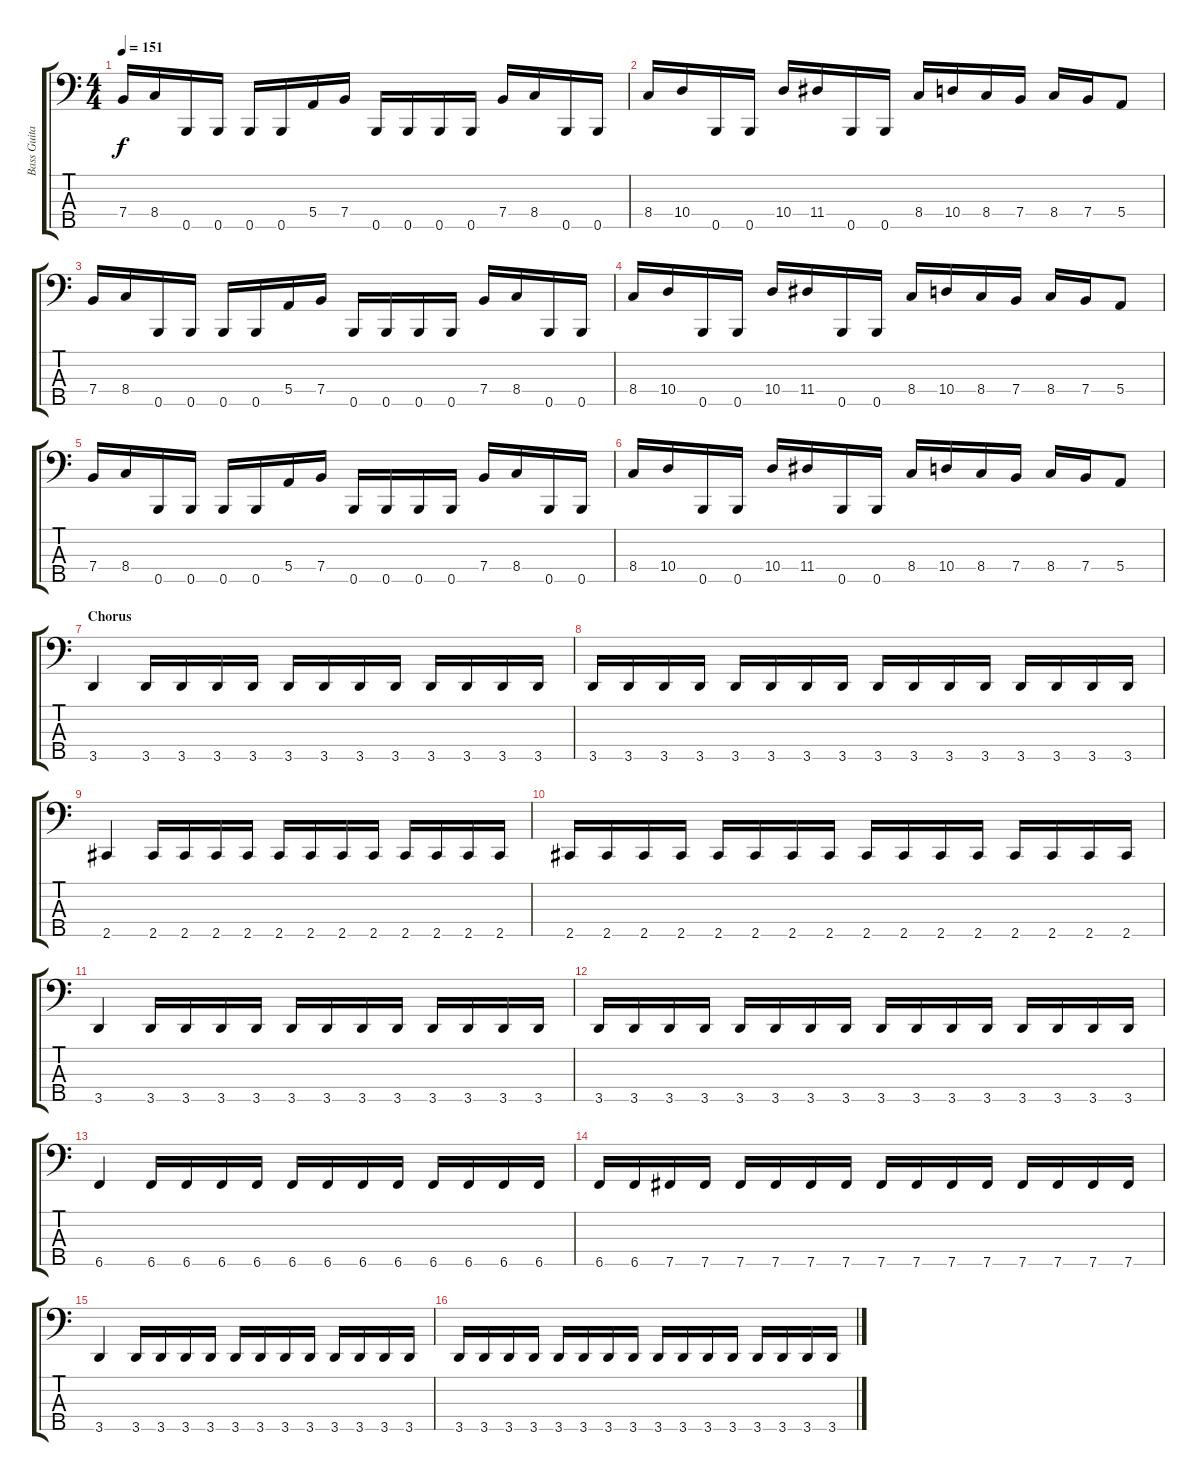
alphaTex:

\track ("Bass Guitar" "Bass Guita") {instrument electricbasspick}
\staff {score tabs}
\tuning (G2 D2 A1 E1 B0) {hide}
\ts (4 4)
\tempo 151
\clef f4
\ks c
7.4.16{dy f} 8.4.16 0.5.16 0.5.16 0.5.16 0.5.16 5.4.16 7.4.16 0.5.16 0.5.16 0.5.16 0.5.16 7.4.16 8.4.16 0.5.16 0.5.16 |
8.4.16 10.4.16 0.5.16 0.5.16 10.4.16 11.4.16 0.5.16 0.5.16 8.4.16 10.4.16 8.4.16 7.4.16 8.4.16 7.4.16 5.4.8 |
7.4.16 8.4.16 0.5.16 0.5.16 0.5.16 0.5.16 5.4.16 7.4.16 0.5.16 0.5.16 0.5.16 0.5.16 7.4.16 8.4.16 0.5.16 0.5.16 |
8.4.16 10.4.16 0.5.16 0.5.16 10.4.16 11.4.16 0.5.16 0.5.16 8.4.16 10.4.16 8.4.16 7.4.16 8.4.16 7.4.16 5.4.8 |
7.4.16 8.4.16 0.5.16 0.5.16 0.5.16 0.5.16 5.4.16 7.4.16 0.5.16 0.5.16 0.5.16 0.5.16 7.4.16 8.4.16 0.5.16 0.5.16 |
8.4.16 10.4.16 0.5.16 0.5.16 10.4.16 11.4.16 0.5.16 0.5.16 8.4.16 10.4.16 8.4.16 7.4.16 8.4.16 7.4.16 5.4.8 |
\section ("" "Chorus")
3.5.4 3.5.16 3.5.16 3.5.16 3.5.16 3.5.16 3.5.16 3.5.16 3.5.16 3.5.16 3.5.16 3.5.16 3.5.16 |
3.5.16 3.5.16 3.5.16 3.5.16 3.5.16 3.5.16 3.5.16 3.5.16 3.5.16 3.5.16 3.5.16 3.5.16 3.5.16 3.5.16 3.5.16 3.5.16 |
2.5.4 2.5.16 2.5.16 2.5.16 2.5.16 2.5.16 2.5.16 2.5.16 2.5.16 2.5.16 2.5.16 2.5.16 2.5.16 |
2.5.16 2.5.16 2.5.16 2.5.16 2.5.16 2.5.16 2.5.16 2.5.16 2.5.16 2.5.16 2.5.16 2.5.16 2.5.16 2.5.16 2.5.16 2.5.16 |
3.5.4 3.5.16 3.5.16 3.5.16 3.5.16 3.5.16 3.5.16 3.5.16 3.5.16 3.5.16 3.5.16 3.5.16 3.5.16 |
3.5.16 3.5.16 3.5.16 3.5.16 3.5.16 3.5.16 3.5.16 3.5.16 3.5.16 3.5.16 3.5.16 3.5.16 3.5.16 3.5.16 3.5.16 3.5.16 |
6.5.4 6.5.16 6.5.16 6.5.16 6.5.16 6.5.16 6.5.16 6.5.16 6.5.16 6.5.16 6.5.16 6.5.16 6.5.16 |
6.5.16 6.5.16 7.5.16 7.5.16 7.5.16 7.5.16 7.5.16 7.5.16 7.5.16 7.5.16 7.5.16 7.5.16 7.5.16 7.5.16 7.5.16 7.5.16 |
3.5.4 3.5.16 3.5.16 3.5.16 3.5.16 3.5.16 3.5.16 3.5.16 3.5.16 3.5.16 3.5.16 3.5.16 3.5.16 |
3.5.16 3.5.16 3.5.16 3.5.16 3.5.16 3.5.16 3.5.16 3.5.16 3.5.16 3.5.16 3.5.16 3.5.16 3.5.16 3.5.16 3.5.16 3.5.16
